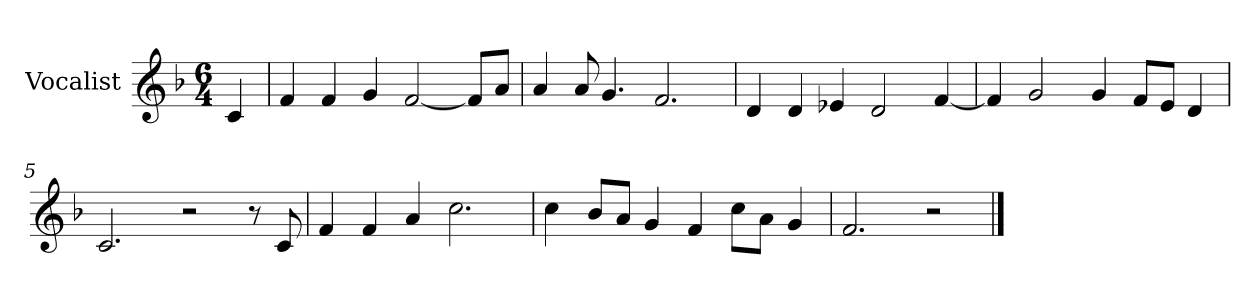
**kern
*part1
*staff1
*I"Vocalist
*k[b-]
*F:
*M6/4
=
4c
=1
4f
4f
4g
[2f
8fL]
8aJ
=2
4a
8a
4.g
2.f
=3
4d
4d
4e-X
2d
[4f
=4
4f]
2g
4g
8fL
8eJ
4d
=5
2.c
2r
8r
8c
=6
4f
4f
4a
2.cc
=7
4cc
8b-L
8aJ
4g
4f
8ccL
8aJ
4g
=8
2.f
2r
==
*-
